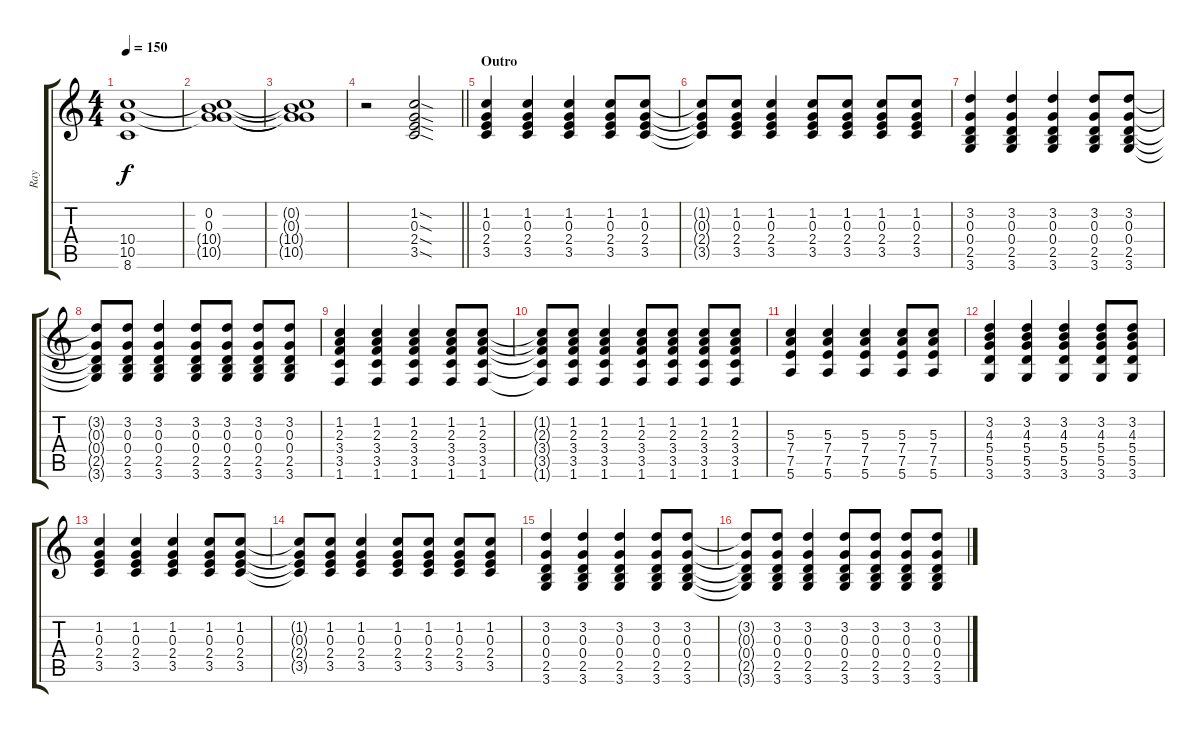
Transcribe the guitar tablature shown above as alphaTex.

\track ("Ray" "Ray") {instrument distortionguitar}
\staff {score tabs}
\tuning (E4 B3 G3 D3 A2 E2) {hide}
\ts (4 4)
\tempo 150
\clef g2
\ks c
(10.4 10.5 8.6).1{dy f} |
(0.2 0.3 10.4{t} 10.5{t}).1 |
(0.2{t} 0.3{t} 10.4{t} 10.5{t}).1 |
\barLineRight lightlight
r.2 (1.2{sod} 0.3{sod} 2.4{sod} 3.5{sod}).2 |
\section ("" "Outro")
(1.2 0.3 2.4 3.5).4 (1.2 0.3 2.4 3.5).4 (1.2 0.3 2.4 3.5).4 (1.2 0.3 2.4 3.5).8 (1.2 0.3 2.4 3.5).8 |
(1.2{t} 0.3{t} 2.4{t} 3.5{t}).8 (1.2 0.3 2.4 3.5).8 (1.2 0.3 2.4 3.5).4 (1.2 0.3 2.4 3.5).8 (1.2 0.3 2.4 3.5).8 (1.2 0.3 2.4 3.5).8 (1.2 0.3 2.4 3.5).8 |
(3.2 0.3 0.4 2.5 3.6).4 (3.2 0.3 0.4 2.5 3.6).4 (3.2 0.3 0.4 2.5 3.6).4 (3.2 0.3 0.4 2.5 3.6).8 (3.2 0.3 0.4 2.5 3.6).8 |
(3.2{t} 0.3{t} 0.4{t} 2.5{t} 3.6{t}).8 (3.2 0.3 0.4 2.5 3.6).8 (3.2 0.3 0.4 2.5 3.6).4 (3.2 0.3 0.4 2.5 3.6).8 (3.2 0.3 0.4 2.5 3.6).8 (3.2 0.3 0.4 2.5 3.6).8 (3.2 0.3 0.4 2.5 3.6).8 |
(1.2 2.3 3.4 3.5 1.6).4 (1.2 2.3 3.4 3.5 1.6).4 (1.2 2.3 3.4 3.5 1.6).4 (1.2 2.3 3.4 3.5 1.6).8 (1.2 2.3 3.4 3.5 1.6).8 |
(1.2{t} 2.3{t} 3.4{t} 3.5{t} 1.6{t}).8 (1.2 2.3 3.4 3.5 1.6).8 (1.2 2.3 3.4 3.5 1.6).4 (1.2 2.3 3.4 3.5 1.6).8 (1.2 2.3 3.4 3.5 1.6).8 (1.2 2.3 3.4 3.5 1.6).8 (1.2 2.3 3.4 3.5 1.6).8 |
(5.3 7.4 7.5 5.6).4 (5.3 7.4 7.5 5.6).4 (5.3 7.4 7.5 5.6).4 (5.3 7.4 7.5 5.6).8 (5.3 7.4 7.5 5.6).8 |
(3.2 4.3 5.4 5.5 3.6).4 (3.2 4.3 5.4 5.5 3.6).4 (3.2 4.3 5.4 5.5 3.6).4 (3.2 4.3 5.4 5.5 3.6).8 (3.2 4.3 5.4 5.5 3.6).8 |
(1.2 0.3 2.4 3.5).4 (1.2 0.3 2.4 3.5).4 (1.2 0.3 2.4 3.5).4 (1.2 0.3 2.4 3.5).8 (1.2 0.3 2.4 3.5).8 |
(1.2{t} 0.3{t} 2.4{t} 3.5{t}).8 (1.2 0.3 2.4 3.5).8 (1.2 0.3 2.4 3.5).4 (1.2 0.3 2.4 3.5).8 (1.2 0.3 2.4 3.5).8 (1.2 0.3 2.4 3.5).8 (1.2 0.3 2.4 3.5).8 |
(3.2 0.3 0.4 2.5 3.6).4 (3.2 0.3 0.4 2.5 3.6).4 (3.2 0.3 0.4 2.5 3.6).4 (3.2 0.3 0.4 2.5 3.6).8 (3.2 0.3 0.4 2.5 3.6).8 |
(3.2{t} 0.3{t} 0.4{t} 2.5{t} 3.6{t}).8 (3.2 0.3 0.4 2.5 3.6).8 (3.2 0.3 0.4 2.5 3.6).4 (3.2 0.3 0.4 2.5 3.6).8 (3.2 0.3 0.4 2.5 3.6).8 (3.2 0.3 0.4 2.5 3.6).8 (3.2 0.3 0.4 2.5 3.6).8
